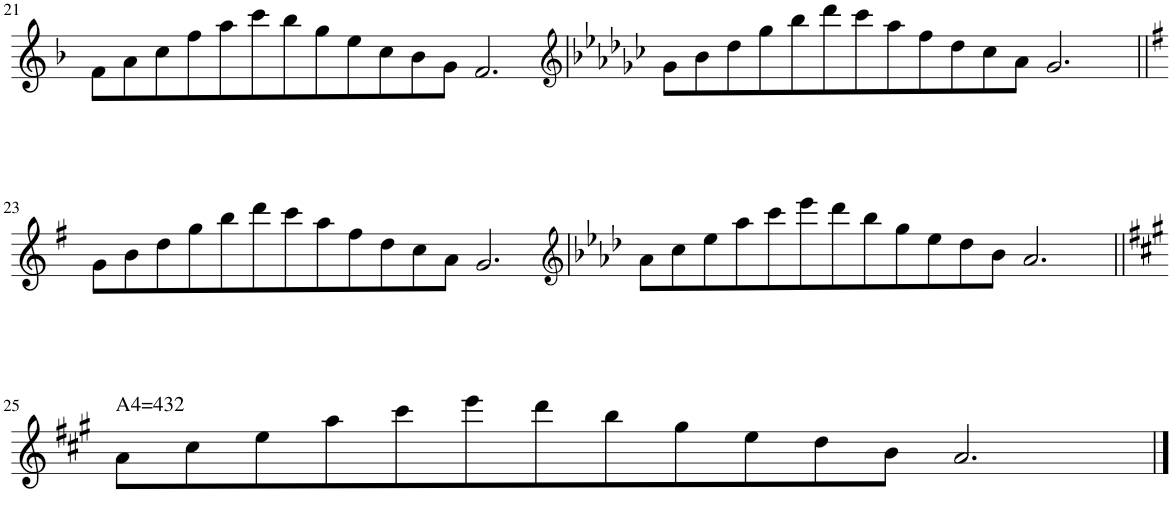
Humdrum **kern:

**kern
*part1
*staff1
*I"Piano
*I'Pno.
!!LO:PB:g=z
*clefG2
*k[b-]
*M9/4
=21
8f\L
8a\
8cc\
8ff\
8aa\
8ccc\
8bb-\
8gg\
8ee\
8cc\
8b-\
8g\J
2.f/
=22
*clefG2
*k[b-e-a-d-g-c-]
8g-\L
8b-\
8dd-\
8gg-\
8bb-\
8ddd-\
8ccc-\
8aa-\
8ff\
8dd-\
8cc-\
8a-\J
2.g-/
!!LO:LB:g=z
=23||
*k[f#]
8g\L
8b\
8dd\
8gg\
8bb\
8ddd\
8ccc\
8aa\
8ff#\
8dd\
8cc\
8a\J
2.g/
=24
*clefG2
*k[b-e-a-d-]
8a-\L
8cc\
8ee-\
8aa-\
8ccc\
8eee-\
8ddd-\
8bb-\
8gg\
8ee-\
8dd-\
8b-\J
2.a-/
!!LO:LB:g=z
=25||
*k[f#c#g#]
!LO:TX:a:t=A4=432
8a\L
8cc#\
8ee\
8aa\
8ccc#\
8eee\
8ddd\
8bb\
8gg#\
8ee\
8dd\
8b\J
2.a/
==
*-
